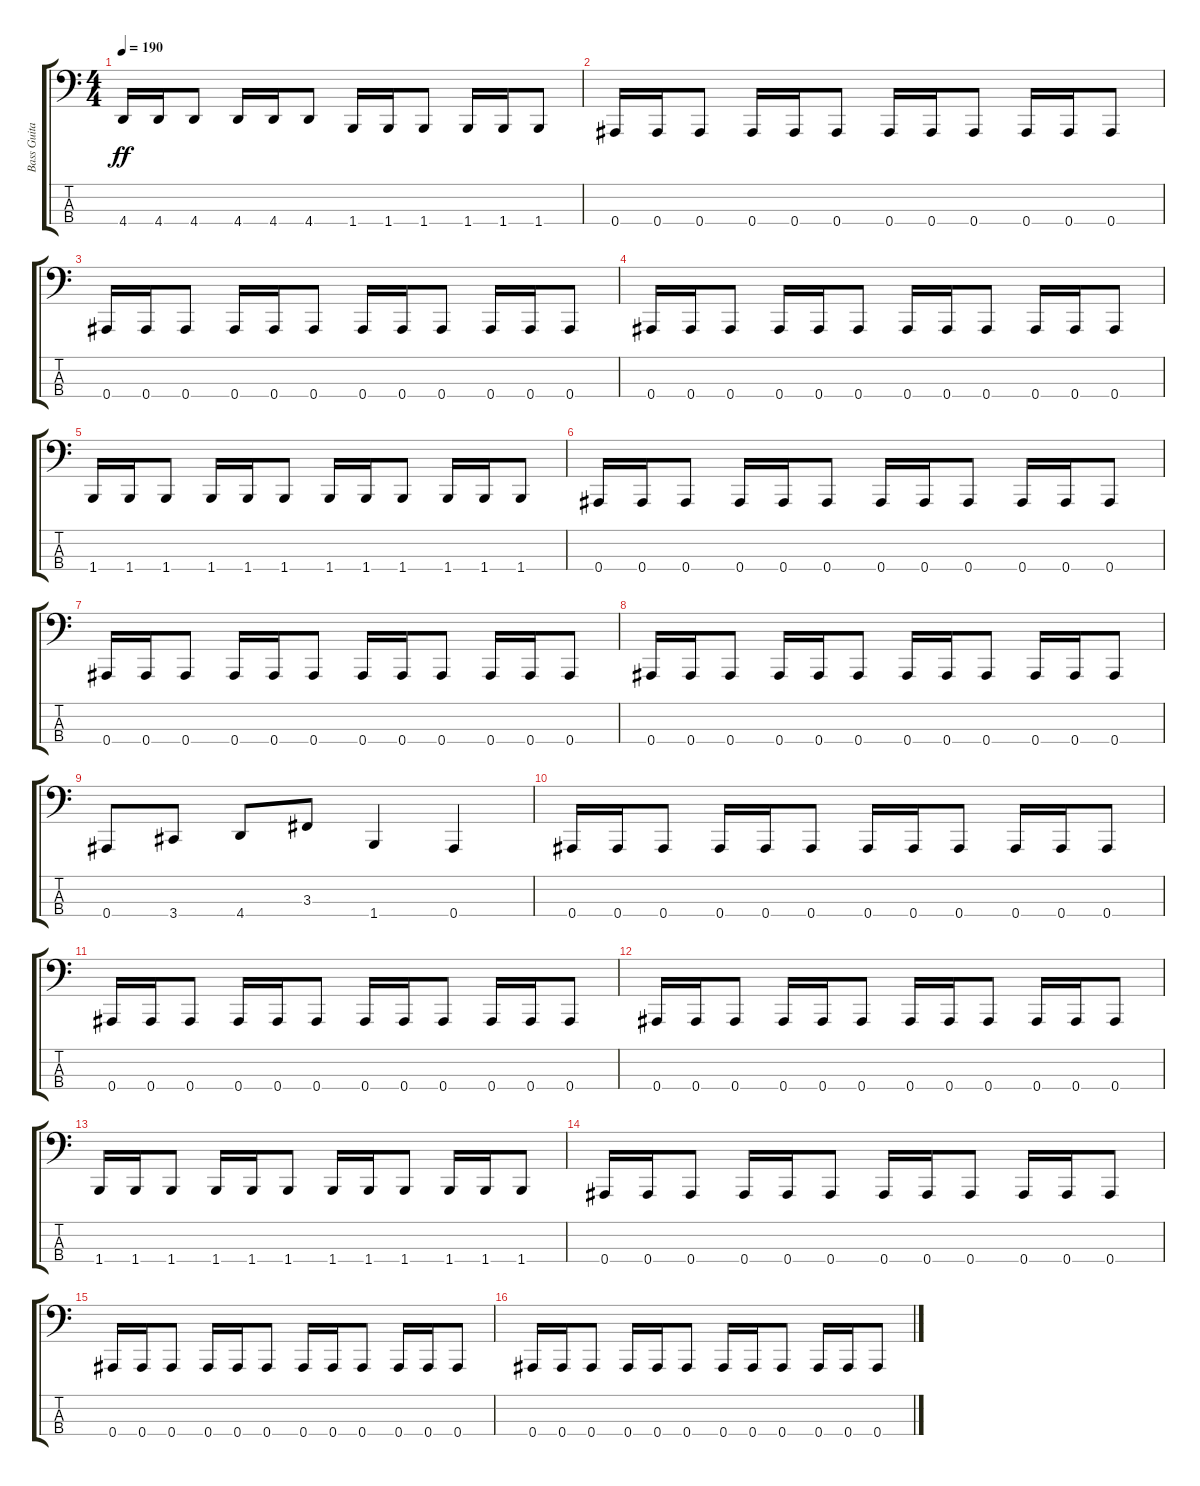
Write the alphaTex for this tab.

\track ("Bass Guitar" "Bass Guita") {instrument electricbassfinger}
\staff {score tabs}
\tuning (Db2 Ab1 Eb1 Bb0) {hide}
\ts (4 4)
\tempo 190
\clef f4
\ks c
4.4.16{dy ff} 4.4.16 4.4.8 4.4.16 4.4.16 4.4.8 1.4.16 1.4.16 1.4.8 1.4.16 1.4.16 1.4.8 |
0.4.16 0.4.16 0.4.8 0.4.16 0.4.16 0.4.8 0.4.16 0.4.16 0.4.8 0.4.16 0.4.16 0.4.8 |
0.4.16 0.4.16 0.4.8 0.4.16 0.4.16 0.4.8 0.4.16 0.4.16 0.4.8 0.4.16 0.4.16 0.4.8 |
0.4.16 0.4.16 0.4.8 0.4.16 0.4.16 0.4.8 0.4.16 0.4.16 0.4.8 0.4.16 0.4.16 0.4.8 |
1.4.16 1.4.16 1.4.8 1.4.16 1.4.16 1.4.8 1.4.16 1.4.16 1.4.8 1.4.16 1.4.16 1.4.8 |
0.4.16 0.4.16 0.4.8 0.4.16 0.4.16 0.4.8 0.4.16 0.4.16 0.4.8 0.4.16 0.4.16 0.4.8 |
0.4.16 0.4.16 0.4.8 0.4.16 0.4.16 0.4.8 0.4.16 0.4.16 0.4.8 0.4.16 0.4.16 0.4.8 |
0.4.16 0.4.16 0.4.8 0.4.16 0.4.16 0.4.8 0.4.16 0.4.16 0.4.8 0.4.16 0.4.16 0.4.8 |
0.4.8 3.4.8 4.4.8 3.3.8 1.4.4 0.4.4 |
0.4.16 0.4.16 0.4.8 0.4.16 0.4.16 0.4.8 0.4.16 0.4.16 0.4.8 0.4.16 0.4.16 0.4.8 |
0.4.16 0.4.16 0.4.8 0.4.16 0.4.16 0.4.8 0.4.16 0.4.16 0.4.8 0.4.16 0.4.16 0.4.8 |
0.4.16 0.4.16 0.4.8 0.4.16 0.4.16 0.4.8 0.4.16 0.4.16 0.4.8 0.4.16 0.4.16 0.4.8 |
1.4.16 1.4.16 1.4.8 1.4.16 1.4.16 1.4.8 1.4.16 1.4.16 1.4.8 1.4.16 1.4.16 1.4.8 |
0.4.16 0.4.16 0.4.8 0.4.16 0.4.16 0.4.8 0.4.16 0.4.16 0.4.8 0.4.16 0.4.16 0.4.8 |
0.4.16 0.4.16 0.4.8 0.4.16 0.4.16 0.4.8 0.4.16 0.4.16 0.4.8 0.4.16 0.4.16 0.4.8 |
0.4.16 0.4.16 0.4.8 0.4.16 0.4.16 0.4.8 0.4.16 0.4.16 0.4.8 0.4.16 0.4.16 0.4.8
